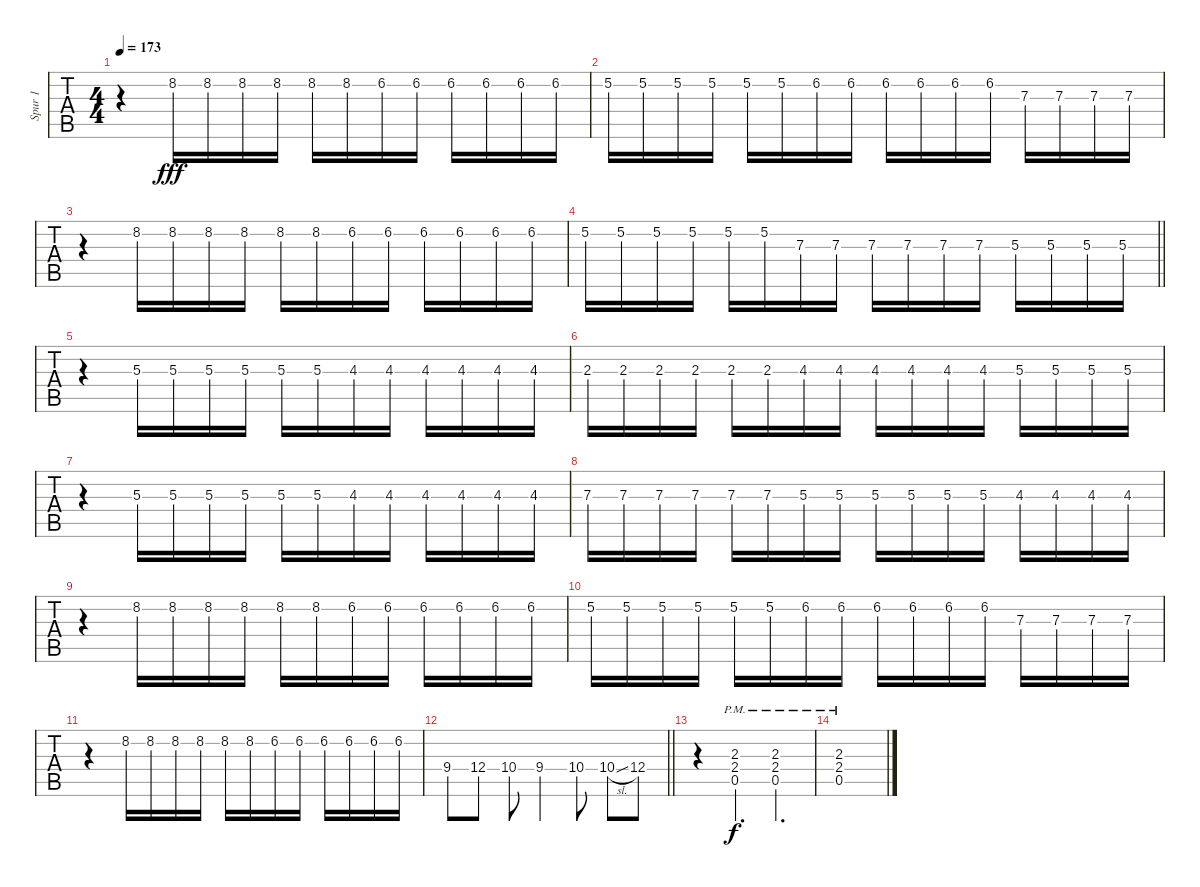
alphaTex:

\track ("Spur 1" "Spur 1") {instrument distortionguitar}
\staff {tabs}
\tuning (B3 Gb3 D3 A2 E2 B1) {hide}
\ts (4 4)
\tempo 173
\clef g2
\ks c
r.4{dy fff} 8.2.16 8.2.16 8.2.16 8.2.16 8.2.16 8.2.16 6.2.16 6.2.16 6.2.16 6.2.16 6.2.16 6.2.16 |
5.2.16 5.2.16 5.2.16 5.2.16 5.2.16 5.2.16 6.2.16 6.2.16 6.2.16 6.2.16 6.2.16 6.2.16 7.3.16 7.3.16 7.3.16 7.3.16 |
r.4 8.2.16 8.2.16 8.2.16 8.2.16 8.2.16 8.2.16 6.2.16 6.2.16 6.2.16 6.2.16 6.2.16 6.2.16 |
\barLineRight lightlight
5.2.16 5.2.16 5.2.16 5.2.16 5.2.16 5.2.16 7.3.16 7.3.16 7.3.16 7.3.16 7.3.16 7.3.16 5.3.16 5.3.16 5.3.16 5.3.16 |
r.4 5.3.16 5.3.16 5.3.16 5.3.16 5.3.16 5.3.16 4.3.16 4.3.16 4.3.16 4.3.16 4.3.16 4.3.16 |
2.3.16 2.3.16 2.3.16 2.3.16 2.3.16 2.3.16 4.3.16 4.3.16 4.3.16 4.3.16 4.3.16 4.3.16 5.3.16 5.3.16 5.3.16 5.3.16 |
r.4 5.3.16 5.3.16 5.3.16 5.3.16 5.3.16 5.3.16 4.3.16 4.3.16 4.3.16 4.3.16 4.3.16 4.3.16 |
7.3.16 7.3.16 7.3.16 7.3.16 7.3.16 7.3.16 5.3.16 5.3.16 5.3.16 5.3.16 5.3.16 5.3.16 4.3.16 4.3.16 4.3.16 4.3.16 |
r.4 8.2.16 8.2.16 8.2.16 8.2.16 8.2.16 8.2.16 6.2.16 6.2.16 6.2.16 6.2.16 6.2.16 6.2.16 |
5.2.16 5.2.16 5.2.16 5.2.16 5.2.16 5.2.16 6.2.16 6.2.16 6.2.16 6.2.16 6.2.16 6.2.16 7.3.16 7.3.16 7.3.16 7.3.16 |
r.4 8.2.16 8.2.16 8.2.16 8.2.16 8.2.16 8.2.16 6.2.16 6.2.16 6.2.16 6.2.16 6.2.16 6.2.16 |
\barLineRight lightlight
9.4.8{balance 6} 12.4.8 10.4.8 9.4.4 10.4.8 10.4{sl}.8 12.4.8 |
r.4 (2.3{pm} 2.4{pm} 0.5{pm}).4{d dy f} (2.3{pm} 2.4{pm} 0.5{pm}).4{d} |
(2.3{pm} 2.4{pm} 0.5{pm}).1
